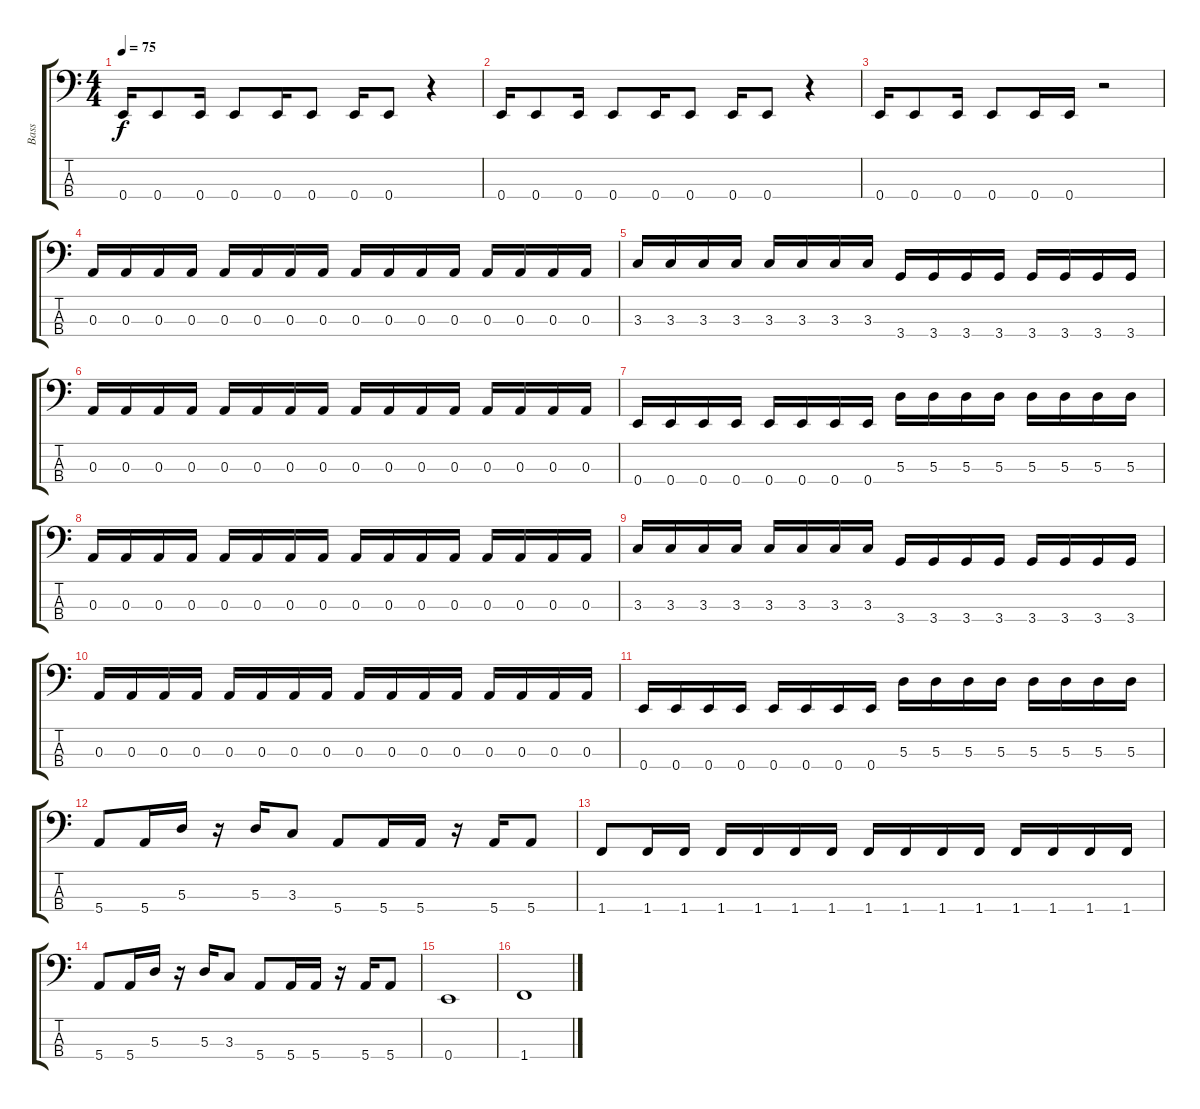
\track ("Bass" "Bass") {instrument electricbassfinger}
\staff {score tabs}
\tuning (G2 D2 A1 E1) {hide}
\ts (4 4)
\tempo 75
\clef f4
\ks c
0.4.16{dy f} 0.4.8 0.4.16 0.4.8 0.4.16 0.4.8 0.4.16 0.4.8 r.4 |
0.4.16 0.4.8 0.4.16 0.4.8 0.4.16 0.4.8 0.4.16 0.4.8 r.4 |
0.4.16 0.4.8 0.4.16 0.4.8 0.4.16 0.4.16 r.2 |
0.3.16 0.3.16 0.3.16 0.3.16 0.3.16 0.3.16 0.3.16 0.3.16 0.3.16 0.3.16 0.3.16 0.3.16 0.3.16 0.3.16 0.3.16 0.3.16 |
3.3.16 3.3.16 3.3.16 3.3.16 3.3.16 3.3.16 3.3.16 3.3.16 3.4.16 3.4.16 3.4.16 3.4.16 3.4.16 3.4.16 3.4.16 3.4.16 |
0.3.16 0.3.16 0.3.16 0.3.16 0.3.16 0.3.16 0.3.16 0.3.16 0.3.16 0.3.16 0.3.16 0.3.16 0.3.16 0.3.16 0.3.16 0.3.16 |
0.4.16 0.4.16 0.4.16 0.4.16 0.4.16 0.4.16 0.4.16 0.4.16 5.3.16 5.3.16 5.3.16 5.3.16 5.3.16 5.3.16 5.3.16 5.3.16 |
0.3.16 0.3.16 0.3.16 0.3.16 0.3.16 0.3.16 0.3.16 0.3.16 0.3.16 0.3.16 0.3.16 0.3.16 0.3.16 0.3.16 0.3.16 0.3.16 |
3.3.16 3.3.16 3.3.16 3.3.16 3.3.16 3.3.16 3.3.16 3.3.16 3.4.16 3.4.16 3.4.16 3.4.16 3.4.16 3.4.16 3.4.16 3.4.16 |
0.3.16 0.3.16 0.3.16 0.3.16 0.3.16 0.3.16 0.3.16 0.3.16 0.3.16 0.3.16 0.3.16 0.3.16 0.3.16 0.3.16 0.3.16 0.3.16 |
0.4.16 0.4.16 0.4.16 0.4.16 0.4.16 0.4.16 0.4.16 0.4.16 5.3.16 5.3.16 5.3.16 5.3.16 5.3.16 5.3.16 5.3.16 5.3.16 |
5.4.8 5.4.16 5.3.16 r.16 5.3.16 3.3.8 5.4.8 5.4.16 5.4.16 r.16 5.4.16 5.4.8 |
1.4.8 1.4.16 1.4.16 1.4.16 1.4.16 1.4.16 1.4.16 1.4.16 1.4.16 1.4.16 1.4.16 1.4.16 1.4.16 1.4.16 1.4.16 |
5.4.8 5.4.16 5.3.16 r.16 5.3.16 3.3.8 5.4.8 5.4.16 5.4.16 r.16 5.4.16 5.4.8 |
0.4.1 |
1.4.1
